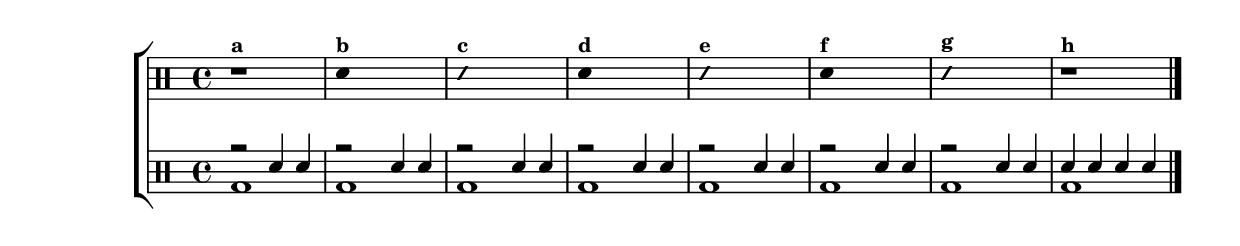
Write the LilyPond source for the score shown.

\version "2.16.0"

%\header {title = "improvisando e imitando com a nota re"}

\new ChoirStaff <<

\drummode <<

\drums {

\override Staff.TimeSignature #'style = #'()
\time 4/4
 


r1^\markup {\small \bold {"a"}}

\override Stem #'transparent = ##t

sn4^\markup {\small \bold {"b"}} s2. 

\override NoteHead #'style = #'slash
\override NoteHead #'font-size = #-4

sn4^\markup {\small \bold {"c"}} s2.

\revert NoteHead #'style 
\revert NoteHead #'font-size

sn4^\markup {\small \bold {"d"}} s2. 

\override NoteHead #'style = #'slash
\override NoteHead #'font-size = #-4

sn4^\markup {\small \bold {"e"}} s2.

\revert NoteHead #'style 
\revert NoteHead #'font-size

sn4^\markup {\small \bold {"f"}} s2. 

\override NoteHead #'style = #'slash
\override NoteHead #'font-size = #-4

sn4^\markup {\small \bold {"g"}} s2.

\revert NoteHead #'style
\revert NoteHead #'font-size
	
r1^\markup {\small \bold {"h"}} 

\bar "|."



}

\drums {

\override Staff.TimeSignature #'style = #'()
\time 4/4 

\context DrumVoice = "1" { }
\context DrumVoice = "2" {  }

<<
{ r2 sn4 sn r2 sn4 sn r2 sn4 sn r2 sn4 sn r2 sn4 sn r2 sn4 sn r2 sn4 sn sn sn sn sn    }
\\{ bd1 bd1 bd1 bd1 bd1 bd1 bd1 bd1 }
>>


\bar "|."

}

>>

>>